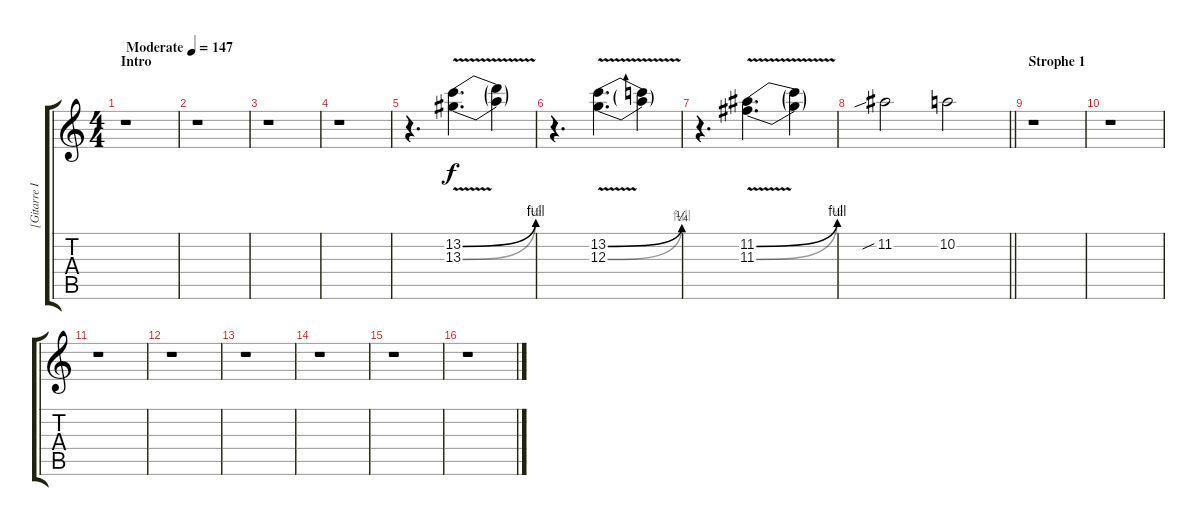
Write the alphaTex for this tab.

\track ("[Gitarre II]" "[Gitarre I") {instrument distortionguitar}
\staff {score tabs}
\tuning (E4 B3 G3 D3 A2 D2) {hide}
\ts (4 4)
\section ("" "Intro")
\tempo (147 "Moderate")
\clef g2
\ks c
r.1{dy f instrument distortionguitar} |
r.1 |
r.1 |
r.1 |
r.4{d} (13.2{be (bend 0 0 60 4) v} 13.3{be (bend 0 0 60 2)}).4{d} (13.2{t} 13.3{t}).4 |
r.4{d} (13.2{be (bend 0 0 60 1) v} 12.3{be (bend 0 0 60 4)}).4{d} (13.2{t} 12.3{t}).4 |
r.4{d} (11.2{be (bend 0 0 60 4) v} 11.3{be (bend 0 0 60 2)}).4{d} (11.2{t} 11.3{t}).4 |
\barLineRight lightlight
11.2{sib}.2 10.2.2 |
\section ("" "Strophe 1")
r.1 |
r.1 |
r.1 |
r.1 |
r.1 |
r.1 |
r.1 |
r.1
